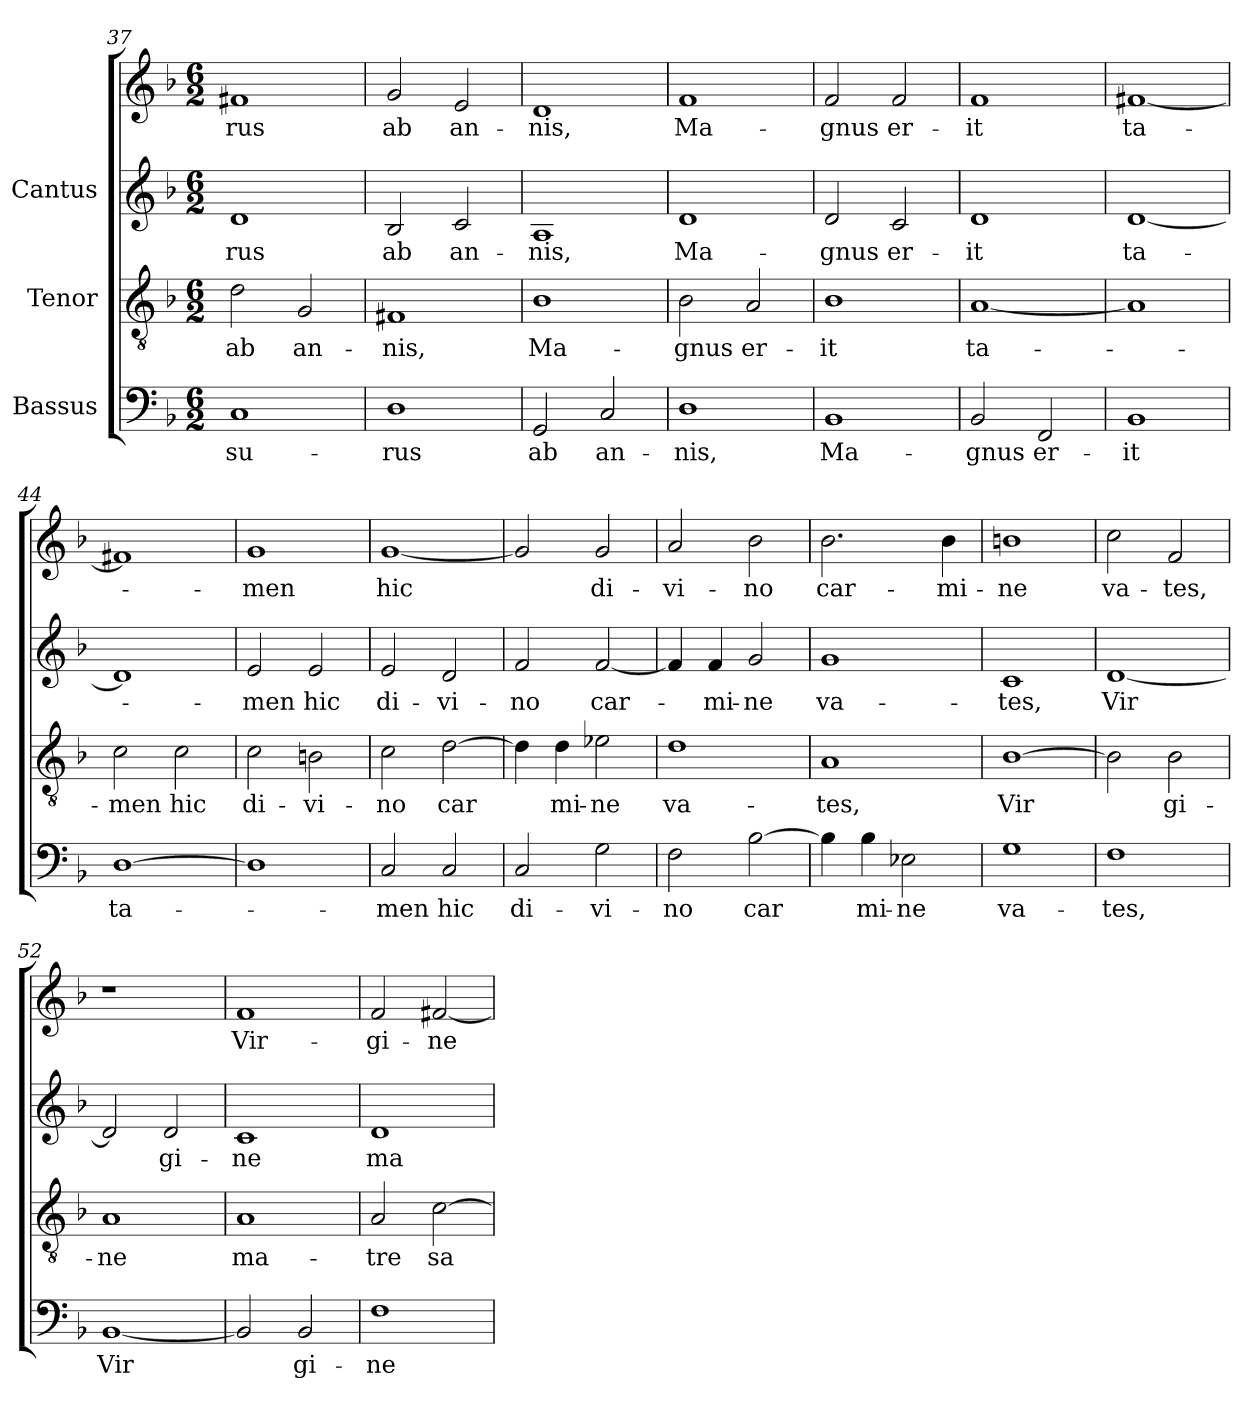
**kern	**text	**kern	**text	**kern	**text	**kern	**text
*part3	*part3	*part2	*part2	*part1	*part1	*part1	*part1
*staff4	*staff4	*staff3	*staff3	*staff2	*staff2	*staff1	*staff1
*I"Bassus	*	*I"Tenor	*	*I"Cantus	*	*	*
!!LO:LB:g=z
*clefF4	*	*clefGv2	*	*clefG2	*	*clefG2	*
*k[b-]	*	*k[b-]	*	*k[b-]	*	*k[b-]	*
*F:	*	*F:	*	*F:	*	*F:	*
*M6/2	*	*M6/2	*	*M6/2	*	*M6/2	*
=37	=37	=37	=37	=37	=37	=37	=37
!	!LO:LY:b:cj	!	!LO:LY:b:cj	!	!LO:LY:b:cj	!	!LO:LY:b:cj
1C	-su-	2d\	ab	1d	rus	1f#X	-rus
!	!	!	!LO:LY:b:cj	!	!	!	!
.	.	2G/	an-	.	.	.	.
!!LO:LB:g=z
=38	=38	=38	=38	=38	=38	=38	=38
!	!LO:LY:b:cj	!	!LO:LY:b:cj	!	!LO:LY:b:cj	!	!LO:LY:b:cj
1D	-rus	1F#X	-nis,	2B-/	-ab	2g/	ab
*	*	*	*	*	*	*MM168	*
!	!	!	!	!	!LO:LY:b:cj	!	!LO:LY:b:cj
.	.	.	.	2c/	an-	2e/	an-
!!LO:PB:g=z
=39	=39	=39	=39	=39	=39	=39	=39
!	!LO:LY:b:cj	!	!LO:LY:b:cj	!	!LO:LY:b:cj	!	!LO:LY:b:cj
2GG/	ab	1B-	Ma-	1A	nis,	1d	-nis,
!	!LO:LY:b:cj	!	!	!	!	!	!
2C/	an-	.	.	.	.	.	.
!!LO:LB:g=z
=40	=40	=40	=40	=40	=40	=40	=40
!	!LO:LY:b:cj	!	!LO:LY:b:cj	!	!LO:LY:b:cj	!	!LO:LY:b:cj
1D	-nis,	2B-\	-gnus	1d	-Ma-	1f	Ma-
!	!	!	!LO:LY:b:cj	!	!	!	!
.	.	2A/	er-	.	.	.	.
!!LO:LB:g=z
=41	=41	=41	=41	=41	=41	=41	=41
!	!LO:LY:b:cj	!	!LO:LY:b:cj	!	!LO:LY:b:cj	!	!LO:LY:b:cj
1BB-	Ma-	1B-	-it	2d/	-gnus	2f/	-gnus
!	!	!	!	!	!LO:LY:b:cj	!	!LO:LY:b:cj
.	.	.	.	2c/	er-	2f/	er-
!!LO:PB:g=z
=42	=42	=42	=42	=42	=42	=42	=42
!	!LO:LY:b:cj	!	!LO:LY:b:cj	!	!LO:LY:b:cj	!	!LO:LY:b:cj
2BB-/	-gnus	[<1A	ta-	1d	it	1f	-it
!	!LO:LY:b:cj	!	!	!	!	!	!
2FF/	er-	.	.	.	.	.	.
!!LO:LB:g=z
=43	=43	=43	=43	=43	=43	=43	=43
!	!LO:LY:b:cj	!	!	!	!LO:LY:b:cj	!	!LO:LY:b:cj
1BB-	-it	1A]	.	[<1d	-ta-	[<1f#X	ta-
!!LO:LB:g=z
=44	=44	=44	=44	=44	=44	=44	=44
!	!LO:LY:b:cj	!	!LO:LY:b:cj	!	!	!	!
[>1D	ta-	2c\	-men	1d]	.	1f#X]	.
!	!	!	!LO:LY:b:cj	!	!	!	!
.	.	2c\	hic	.	.	.	.
!!LO:PB:g=z
=45	=45	=45	=45	=45	=45	=45	=45
!	!	!	!LO:LY:b:cj	!	!LO:LY:b:cj	!	!LO:LY:b:cj
1D]	.	2c\	di-	2e/	men	1g	-men
!	!	!	!LO:LY:b:cj	!	!LO:LY:b:cj	!	!
.	.	2Bn\	-vi-	2e/	hic	.	.
!!LO:LB:g=z
=46	=46	=46	=46	=46	=46	=46	=46
!	!LO:LY:b:cj	!	!LO:LY:b:cj	!	!LO:LY:b:cj	!	!LO:LY:b:cj
2C/	-men	2c\	-no	2e/	di-	[<1g	hic
!	!LO:LY:b:cj	!	!LO:LY:b:cj	!	!LO:LY:b:cj	!	!
2C/	hic	[>2d\	car-	2d/	-vi-	.	.
!!LO:LB:g=z
=47	=47	=47	=47	=47	=47	=47	=47
!	!LO:LY:b:cj	!	!LO:LY:b:cj	!	!LO:LY:b:cj	!	!LO:LY:b:cj
2C/	di-	4d\]	-	2f/	-no	2g/]	-
!	!	!	!LO:LY:b:cj	!	!	!	!
.	.	4d\	mi-	.	.	.	.
!	!LO:LY:b:cj	!	!LO:LY:b:cj	!	!LO:LY:b:cj	!	!LO:LY:b:cj
2G\	-vi-	2e-X\	-ne	[<2f/	car-	2g/	di-
!!LO:PB:g=z
=48	=48	=48	=48	=48	=48	=48	=48
!	!LO:LY:b:cj	!	!LO:LY:b:cj	!	!LO:LY:b:cj	!	!LO:LY:b:cj
2F\	-no	1d	va-	4f/]	.	2a/	-vi-
!	!	!	!	!	!LO:LY:b:cj	!	!
.	.	.	.	4f/	mi-	.	.
!	!LO:LY:b:cj	!	!	!	!LO:LY:b:cj	!	!LO:LY:b:cj
[>2B-\	car-	.	.	2g/	-ne	2b-\	-no
!!LO:LB:g=z
=49	=49	=49	=49	=49	=49	=49	=49
!	!LO:LY:b:cj	!	!LO:LY:b:cj	!	!LO:LY:b:cj	!	!LO:LY:b:cj
4B-\]	-	1A	-tes,	1g	-va-	2.b-\	car-
!	!LO:LY:b:cj	!	!	!	!	!	!
4B-\	mi-	.	.	.	.	.	.
!	!LO:LY:b:cj	!	!	!	!	!	!
2E-X\	-ne	.	.	.	.	.	.
!	!	!	!	!	!	!	!LO:LY:b:cj
.	.	.	.	.	.	4b-\	-mi-
!!LO:LB:g=z
=50	=50	=50	=50	=50	=50	=50	=50
!	!LO:LY:b:cj	!	!LO:LY:b:cj	!	!LO:LY:b:cj	!	!LO:LY:b:cj
1G	va-	[>1B-	Vir-	1c	tes,	1bn	-ne
!!LO:PB:g=z
=51	=51	=51	=51	=51	=51	=51	=51
!	!LO:LY:b:cj	!	!LO:LY:b:cj	!	!LO:LY:b:cj	!	!LO:LY:b:cj
1F	-tes,	2B-\]	-	[<1d	Vir-	2cc\	va-
!	!	!	!LO:LY:b:cj	!	!	!	!LO:LY:b:cj
.	.	2B-\	gi-	.	.	2f/	-tes,
!!LO:LB:g=z
=52	=52	=52	=52	=52	=52	=52	=52
!	!LO:LY:b:cj	!	!LO:LY:b:cj	!	!LO:LY:b:cj	!	!
[<1BB-	Vir-	1A	-ne	2d/]	-	1r	.
!	!	!	!	!	!LO:LY:b:cj	!	!
.	.	.	.	2d/	gi-	.	.
!!LO:LB:g=z
=53	=53	=53	=53	=53	=53	=53	=53
!	!LO:LY:b:cj	!	!LO:LY:b:cj	!	!LO:LY:b:cj	!	!LO:LY:b:cj
2BB-/]	-	1A	ma-	1c	-ne	1f	-Vir-
!	!LO:LY:b:cj	!	!	!	!	!	!
2BB-/	gi-	.	.	.	.	.	.
!!LO:LB:g=z
=54	=54	=54	=54	=54	=54	=54	=54
!	!LO:LY:b:cj	!	!LO:LY:b:cj	!	!LO:LY:b:cj	!	!LO:LY:b:cj
1F	-ne	2A/	-tre	1d	ma-	2f/	gi-
!	!	!	!LO:LY:b:cj	!	!	!	!LO:LY:b:cj
.	.	[>2c\	sa-	.	.	[<2f#X/	-ne
=	=	=	=	=	=	=	=
*-	*-	*-	*-	*-	*-	*-	*-
